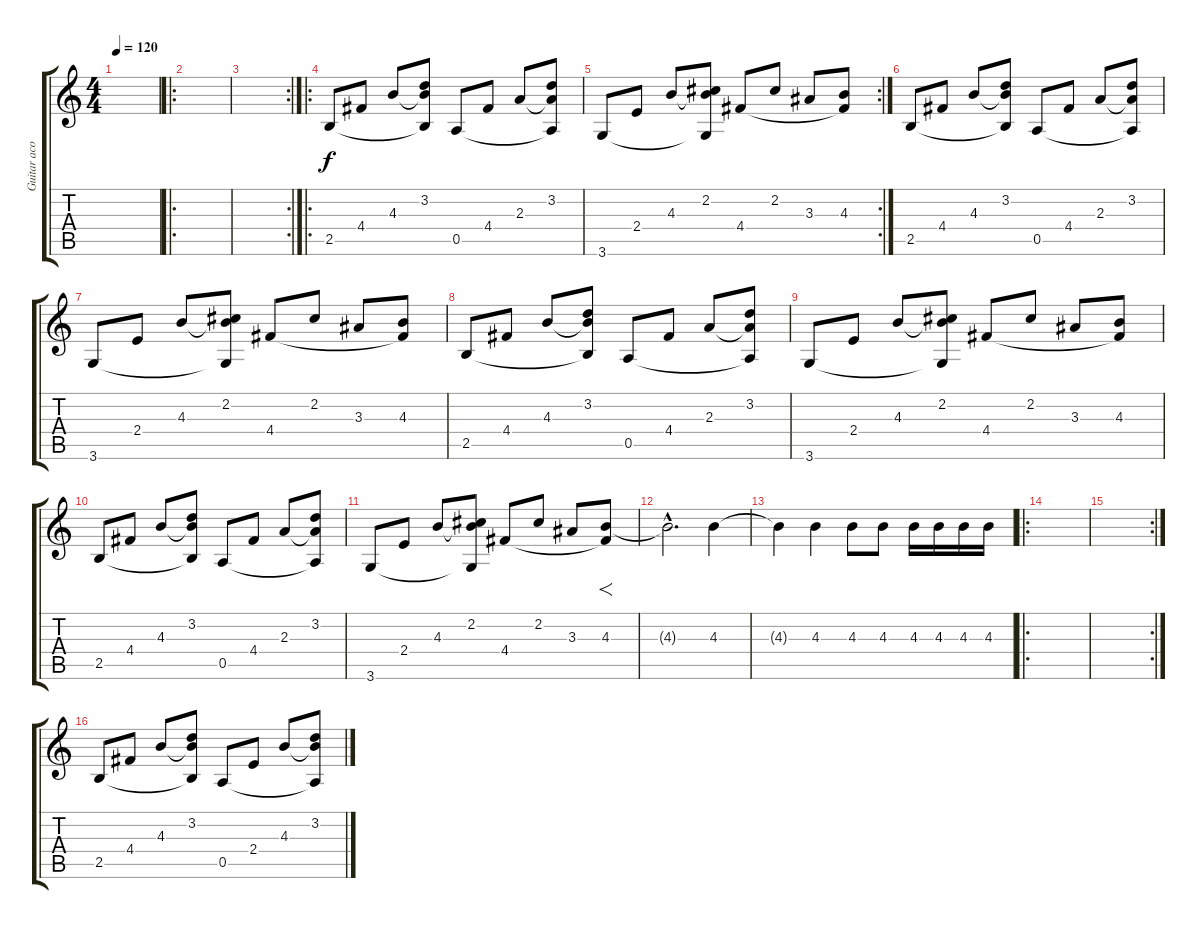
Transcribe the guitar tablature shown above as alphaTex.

\track ("Guitar acoustique" "Guitar aco") {instrument acousticguitarsteel}
\staff {score tabs}
\tuning (E4 B3 G3 D3 A2 E2) {hide}
\ts (4 4)
\tempo 120
\clef g2
\ks c
|
\ro
|
\rc 2
|
\ro
2.5.8{volume 16} 4.4.8 4.3.8 (3.2 4.3{t} 2.5{t}).8 0.5.8 4.4.8 2.3.8 (3.2 2.3{t} 0.5{t}).8 |
\rc 2
3.6.8 2.4.8 4.3.8 (2.2 4.3{t} 3.6{t}).8 4.4.8 2.2.8 3.3.8 (4.3 4.4{t}).8 |
2.5.8{volume 13} 4.4.8 4.3.8 (3.2 4.3{t} 2.5{t}).8 0.5.8 4.4.8 2.3.8 (3.2 2.3{t} 0.5{t}).8 |
3.6.8 2.4.8 4.3.8 (2.2 4.3{t} 3.6{t}).8 4.4.8 2.2.8 3.3.8 (4.3 4.4{t}).8 |
2.5.8{volume 16} 4.4.8 4.3.8 (3.2 4.3{t} 2.5{t}).8 0.5.8 4.4.8 2.3.8 (3.2 2.3{t} 0.5{t}).8 |
3.6.8 2.4.8 4.3.8 (2.2 4.3{t} 3.6{t}).8 4.4.8 2.2.8 3.3.8 (4.3 4.4{t}).8 |
2.5.8 4.4.8 4.3.8 (3.2 4.3{t} 2.5{t}).8 0.5.8 4.4.8 2.3.8 (3.2 2.3{t} 0.5{t}).8 |
3.6.8 2.4.8 4.3.8 (2.2 4.3{t} 3.6{t}).8 4.4.8 2.2.8 3.3.8 (4.3 4.4{t}).8{f} |
4.3{hac t}.2{d} 4.3.4{volume 16} |
4.3{t}.4 4.3.4 4.3.8 4.3.8 4.3.16 4.3.16 4.3.16 4.3.16 |
\ro
|
\rc 2
|
2.5.8{volume 8 instrument electricguitarclean} 4.4.8 4.3.8 (3.2 4.3{t} 2.5{t}).8 0.5.8 2.4.8 4.3.8 (3.2 4.3{t} 0.5{t}).8
